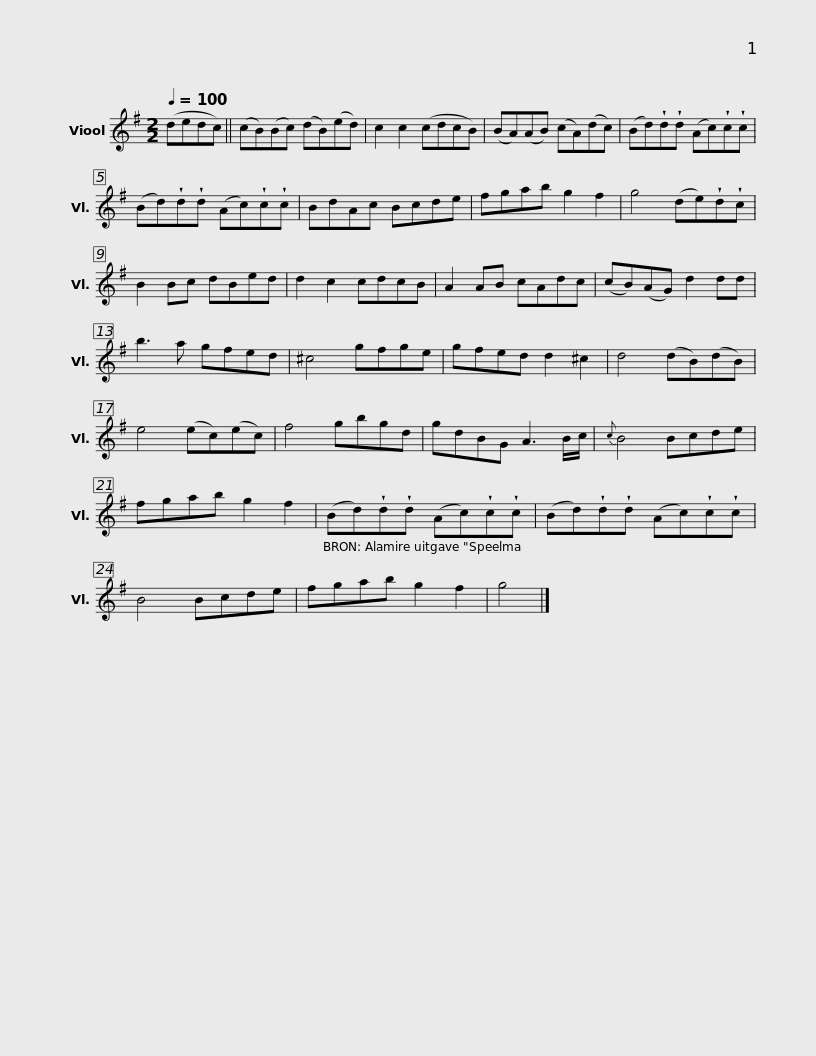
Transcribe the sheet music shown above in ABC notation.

X:1
L:1/8
Q:1/4=100
M:2/2
I:linebreak $
K:G
V:1 treble
V:1
 (dedc) || (cB)(Bc) (dB)(ed) | c2 c2 (cdcB) | (BA)(AB) (cA)(dc) | (Bd)!wedge!d!wedge!d (Ac)!wedge!c!wedge!c |$ %5
 (Bd)!wedge!d!wedge!d (Ac)!wedge!c!wedge!c | BdAc Bcde | fgab g2 f2 | g4 (de)!wedge!d!wedge!c |$ B2 Bc dBed | %10
 d2 c2 cdcB | A2 AB cAdc | (cB)(AG) d2 dd |$ b3 a gfed | ^c4 gfge | %15
 gfed d2 ^c2 | d4 (dB)(dB) |$ e4 (ec)(ec) | f4 gbgd | gdBG A3 B/c/ | %20
{c} B4 Bcde | fgab g2 f2 |$ (Bd)!wedge!d!wedge!d (Ac)!wedge!c!wedge!c | (Bd)!wedge!d!wedge!d (Ac)!wedge!c!wedge!c | B4 Bcde | %25
 fgab g2 f2 | g4 |] %27
